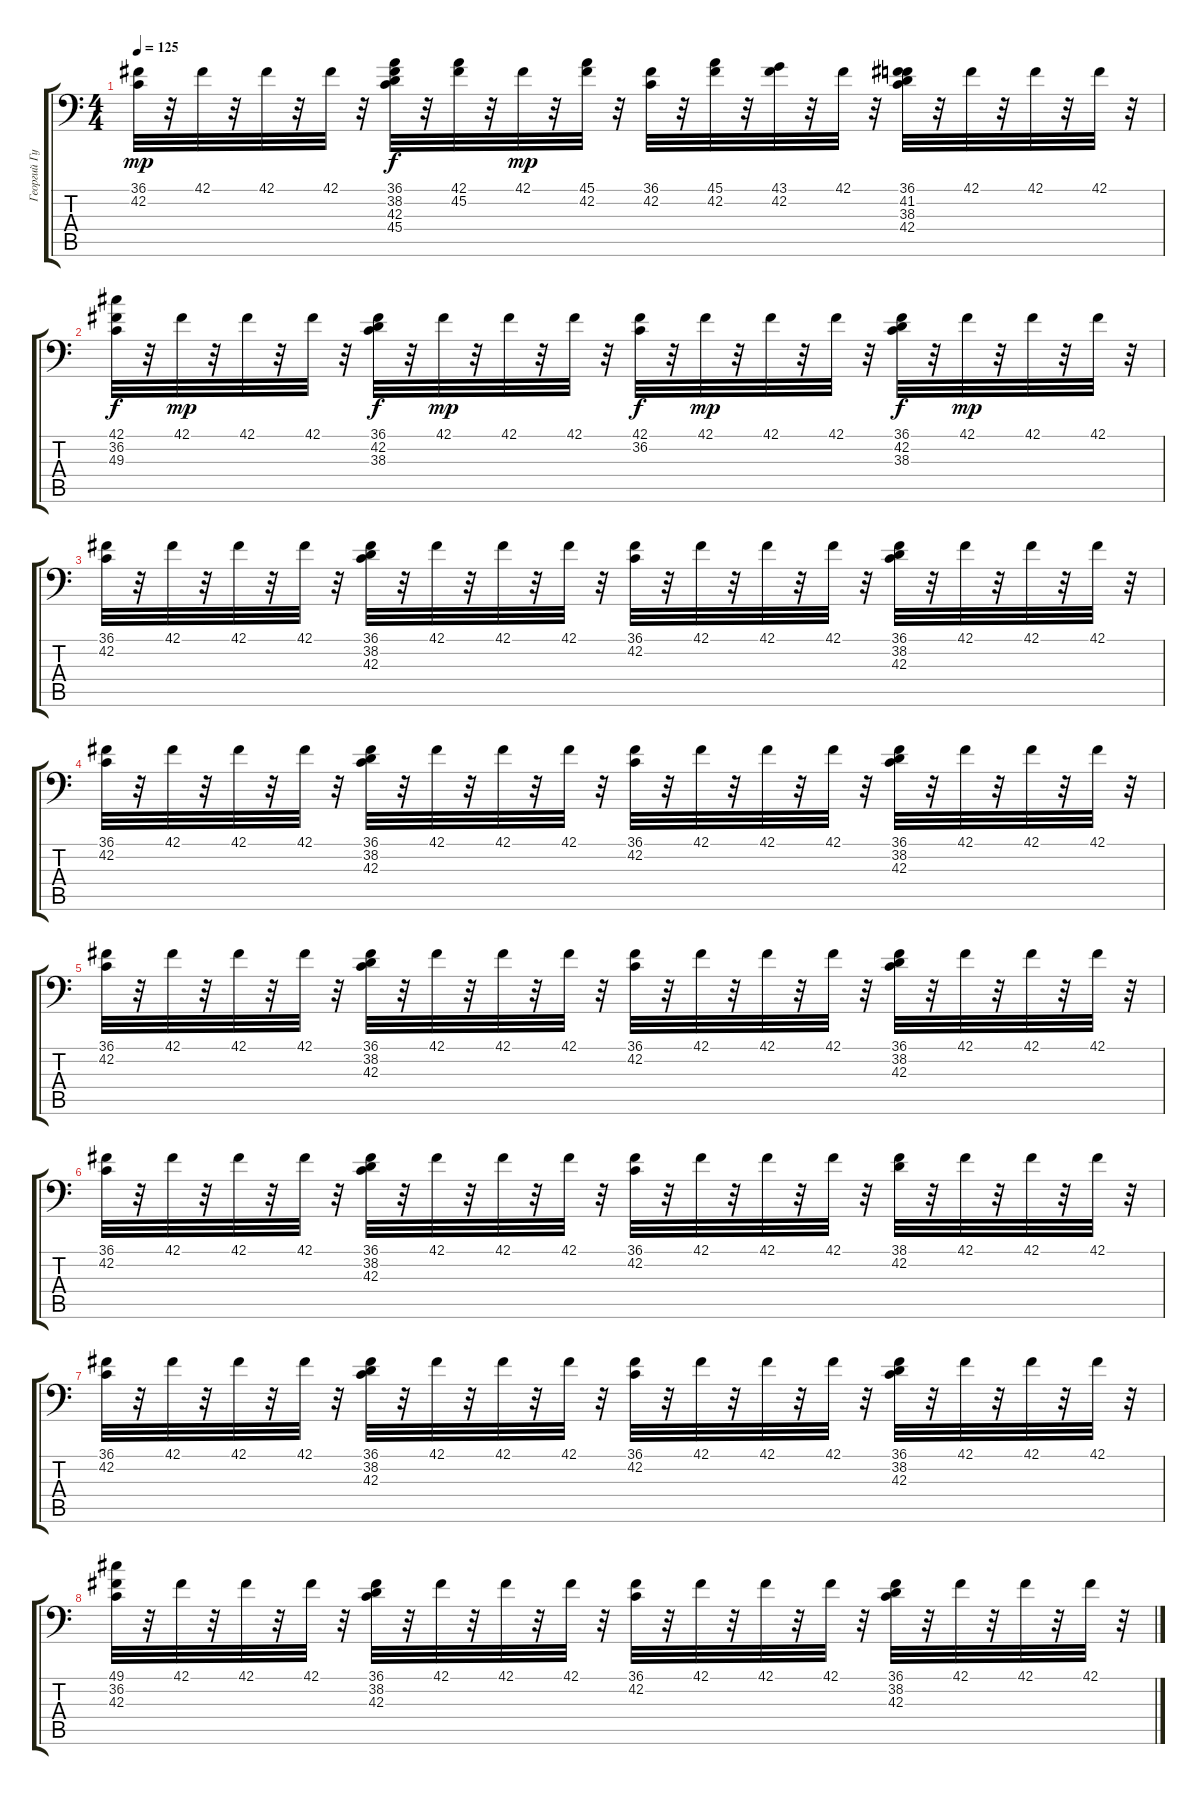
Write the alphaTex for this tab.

\track ("Георгий Гурьянов" "Георгий Гу") {instrument acousticgrandpiano}
\staff {score tabs}
\tuning (C-1 C-1 C-1 C-1 C-1 C-1) {hide}
\ts (4 4)
\tempo 125
\clef f4
\ks c
(36.1 42.2).32{dy mp} r.32 42.1.32 r.32 42.1.32 r.32 42.1.32 r.32 (36.1 38.2 42.3 45.4).32{dy f} r.32 (42.1 45.2).32 r.32 42.1.32{dy mp} r.32 (45.1 42.2).32 r.32 (36.1 42.2).32 r.32 (45.1 42.2).32 r.32 (43.1 42.2).32 r.32 42.1.32 r.32 (36.1 41.2 38.3 42.4).32 r.32 42.1.32 r.32 42.1.32 r.32 42.1.32 r.32 |
(42.1 36.2 49.3).32{dy f} r.32 42.1.32{dy mp} r.32 42.1.32 r.32 42.1.32 r.32 (36.1 42.2 38.3).32{dy f} r.32 42.1.32{dy mp} r.32 42.1.32 r.32 42.1.32 r.32 (42.1 36.2).32{dy f} r.32 42.1.32{dy mp} r.32 42.1.32 r.32 42.1.32 r.32 (36.1 42.2 38.3).32{dy f} r.32 42.1.32{dy mp} r.32 42.1.32 r.32 42.1.32 r.32 |
(36.1 42.2).32 r.32 42.1.32 r.32 42.1.32 r.32 42.1.32 r.32 (36.1 38.2 42.3).32 r.32 42.1.32 r.32 42.1.32 r.32 42.1.32 r.32 (36.1 42.2).32 r.32 42.1.32 r.32 42.1.32 r.32 42.1.32 r.32 (36.1 38.2 42.3).32 r.32 42.1.32 r.32 42.1.32 r.32 42.1.32 r.32 |
(36.1 42.2).32 r.32 42.1.32 r.32 42.1.32 r.32 42.1.32 r.32 (36.1 38.2 42.3).32 r.32 42.1.32 r.32 42.1.32 r.32 42.1.32 r.32 (36.1 42.2).32 r.32 42.1.32 r.32 42.1.32 r.32 42.1.32 r.32 (36.1 38.2 42.3).32 r.32 42.1.32 r.32 42.1.32 r.32 42.1.32 r.32 |
(36.1 42.2).32 r.32 42.1.32 r.32 42.1.32 r.32 42.1.32 r.32 (36.1 38.2 42.3).32 r.32 42.1.32 r.32 42.1.32 r.32 42.1.32 r.32 (36.1 42.2).32 r.32 42.1.32 r.32 42.1.32 r.32 42.1.32 r.32 (36.1 38.2 42.3).32 r.32 42.1.32 r.32 42.1.32 r.32 42.1.32 r.32 |
(36.1 42.2).32 r.32 42.1.32 r.32 42.1.32 r.32 42.1.32 r.32 (36.1 38.2 42.3).32 r.32 42.1.32 r.32 42.1.32 r.32 42.1.32 r.32 (36.1 42.2).32 r.32 42.1.32 r.32 42.1.32 r.32 42.1.32 r.32 (38.1 42.2).32 r.32 42.1.32 r.32 42.1.32 r.32 42.1.32 r.32 |
(36.1 42.2).32 r.32 42.1.32 r.32 42.1.32 r.32 42.1.32 r.32 (36.1 38.2 42.3).32 r.32 42.1.32 r.32 42.1.32 r.32 42.1.32 r.32 (36.1 42.2).32 r.32 42.1.32 r.32 42.1.32 r.32 42.1.32 r.32 (36.1 38.2 42.3).32 r.32 42.1.32 r.32 42.1.32 r.32 42.1.32 r.32 |
(49.1 36.2 42.3).32 r.32 42.1.32 r.32 42.1.32 r.32 42.1.32 r.32 (36.1 38.2 42.3).32 r.32 42.1.32 r.32 42.1.32 r.32 42.1.32 r.32 (36.1 42.2).32 r.32 42.1.32 r.32 42.1.32 r.32 42.1.32 r.32 (36.1 38.2 42.3).32 r.32 42.1.32 r.32 42.1.32 r.32 42.1.32 r.32
